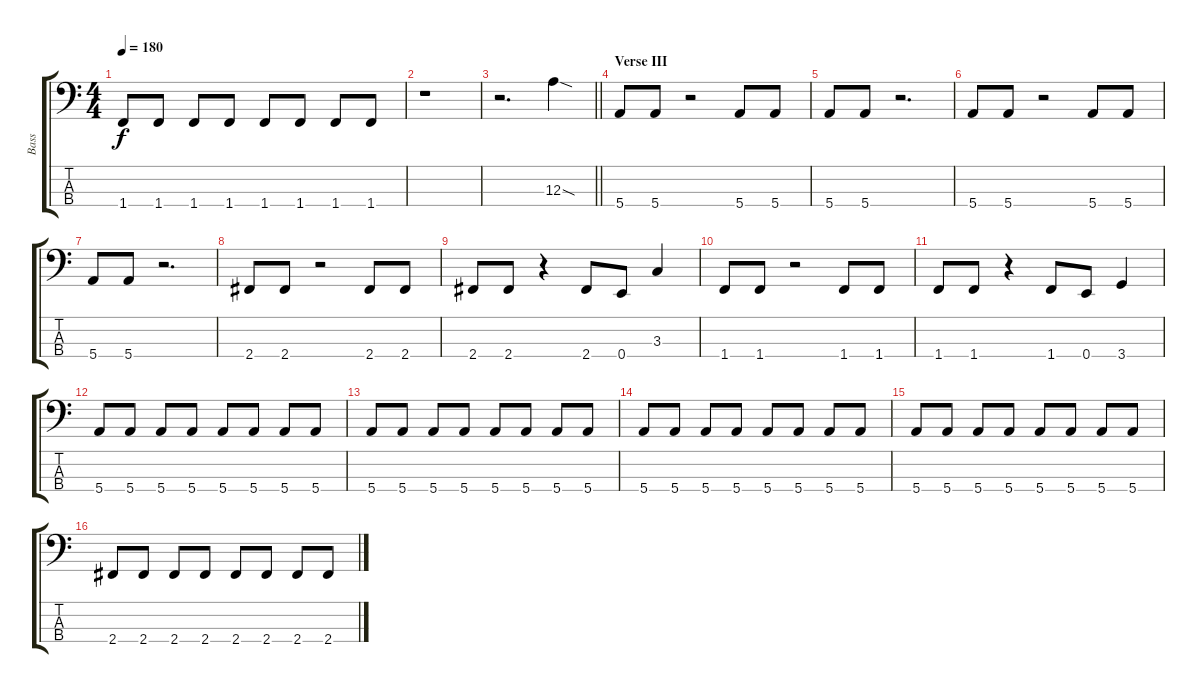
\track ("Bass" "Bass") {instrument electricbassfinger}
\staff {score tabs}
\tuning (G2 D2 A1 E1) {hide}
\ts (4 4)
\tempo 180
\clef f4
\ks aminor
1.4.8{dy f} 1.4.8 1.4.8 1.4.8 1.4.8 1.4.8 1.4.8 1.4.8 |
r.1 |
\barLineRight lightlight
r.2{d} 12.3{sod}.4 |
\section ("" "Verse III")
5.4.8 5.4.8 r.2 5.4.8 5.4.8 |
5.4.8 5.4.8 r.2{d} |
5.4.8 5.4.8 r.2 5.4.8 5.4.8 |
5.4.8 5.4.8 r.2{d} |
2.4.8 2.4.8 r.2 2.4.8 2.4.8 |
2.4.8 2.4.8 r.4 2.4.8 0.4.8 3.3.4 |
1.4.8 1.4.8 r.2 1.4.8 1.4.8 |
1.4.8 1.4.8 r.4 1.4.8 0.4.8 3.4.4 |
5.4.8 5.4.8 5.4.8 5.4.8 5.4.8 5.4.8 5.4.8 5.4.8 |
5.4.8 5.4.8 5.4.8 5.4.8 5.4.8 5.4.8 5.4.8 5.4.8 |
5.4.8 5.4.8 5.4.8 5.4.8 5.4.8 5.4.8 5.4.8 5.4.8 |
5.4.8 5.4.8 5.4.8 5.4.8 5.4.8 5.4.8 5.4.8 5.4.8 |
2.4.8 2.4.8 2.4.8 2.4.8 2.4.8 2.4.8 2.4.8 2.4.8
